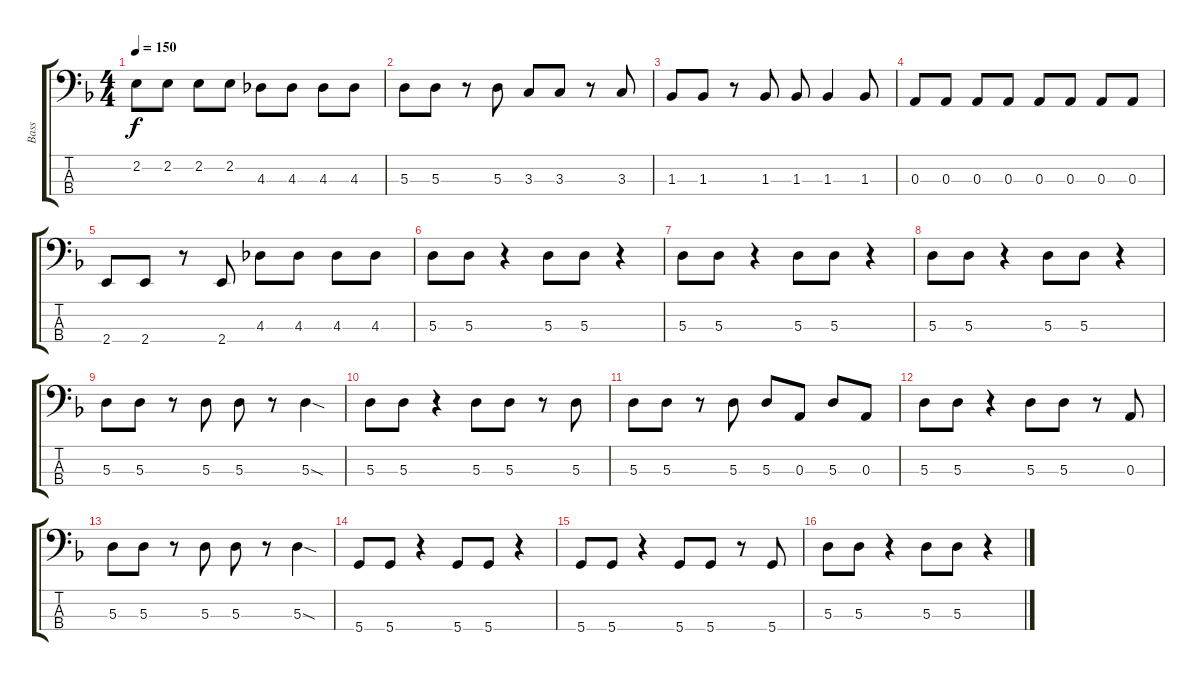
\track ("Bass" "Bass") {instrument electricbasspick}
\staff {score tabs}
\tuning (G2 D2 A1 D1) {hide}
\ts (4 4)
\tempo 150
\clef f4
\ks f
2.2.8{dy f} 2.2.8 2.2.8 2.2.8 4.3.8 4.3.8 4.3.8 4.3.8 |
5.3.8 5.3.8 r.8 5.3.8 3.3.8 3.3.8 r.8 3.3.8 |
1.3.8 1.3.8 r.8 1.3.8 1.3.8 1.3.4 1.3.8 |
0.3.8 0.3.8 0.3.8 0.3.8 0.3.8 0.3.8 0.3.8 0.3.8 |
2.4.8 2.4.8 r.8 2.4.8 4.3.8 4.3.8 4.3.8 4.3.8 |
5.3.8 5.3.8 r.4 5.3.8 5.3.8 r.4 |
5.3.8 5.3.8 r.4 5.3.8 5.3.8 r.4 |
5.3.8 5.3.8 r.4 5.3.8 5.3.8 r.4 |
5.3.8 5.3.8 r.8 5.3.8 5.3.8 r.8 5.3{sod}.4 |
5.3.8 5.3.8 r.4 5.3.8 5.3.8 r.8 5.3.8 |
5.3.8 5.3.8 r.8 5.3.8 5.3.8 0.3.8 5.3.8 0.3.8 |
5.3.8 5.3.8 r.4 5.3.8 5.3.8 r.8 0.3.8 |
5.3.8 5.3.8 r.8 5.3.8 5.3.8 r.8 5.3{sod}.4 |
5.4.8 5.4.8 r.4 5.4.8 5.4.8 r.4 |
5.4.8 5.4.8 r.4 5.4.8 5.4.8 r.8 5.4.8 |
5.3.8 5.3.8 r.4 5.3.8 5.3.8 r.4
